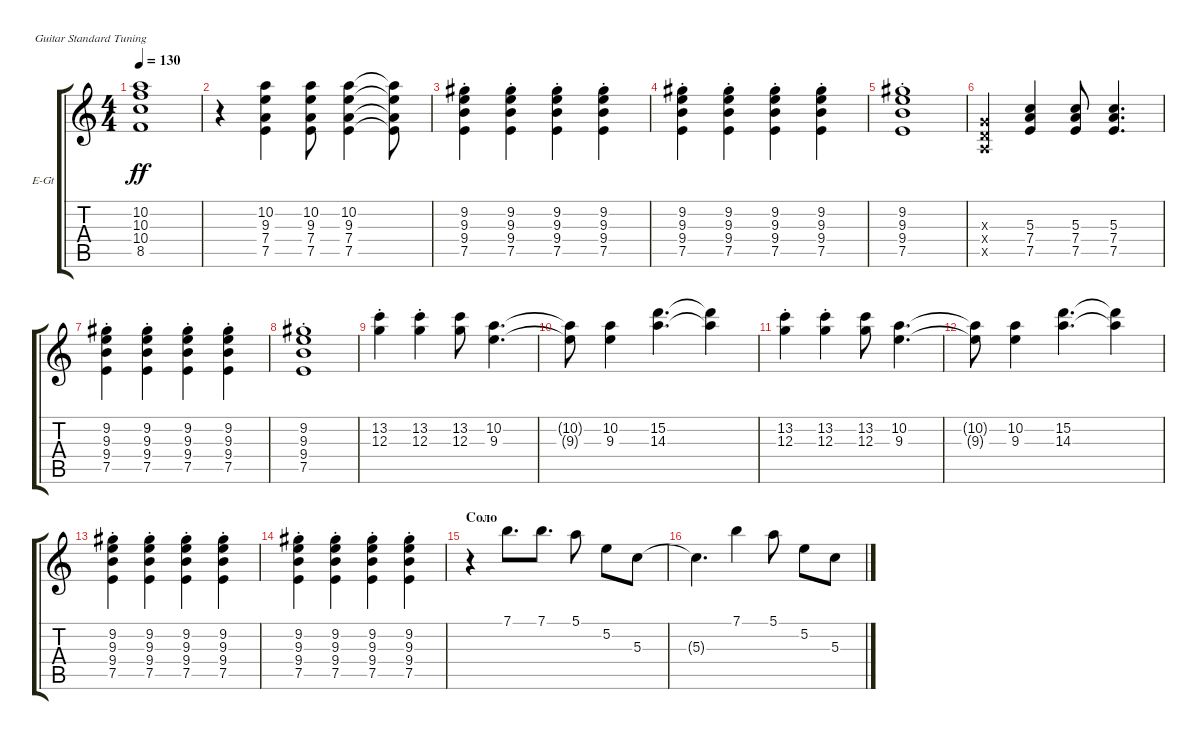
\defaultSystemsLayout 4
\bracketExtendMode groupsimilarinstruments
\firstSystemTrackNameOrientation horizontal
\otherSystemsTrackNameOrientation horizontal
\track ("Ю. Каспарян " "E-Gt") {instrument overdrivenguitar}
\staff {score tabs}
\tuning (E4 B3 G3 D3 A2 E2)
\ts (4 4)
\tempo 130
\clef g2
\ks c
(8.5{t} 10.4{t} 10.3{t} 10.2{t}).1{dy ff} |
r.4 (7.5 7.4 9.3 10.2).4 (7.5 7.4 9.3 10.2).8 (7.5 7.4 9.3 10.2).4 (7.5{t} 7.4{t} 9.3{t} 10.2{t}).8 |
(7.5{st} 9.4{st} 9.3{st} 9.2{st}).4 (7.5{st} 9.4{st} 9.3{st} 9.2{st}).4 (7.5{st} 9.4{st} 9.3{st} 9.2{st}).4 (7.5{st} 9.4{st} 9.3{st} 9.2{st}).4 |
(7.5{st} 9.4{st} 9.3{st} 9.2{st}).4 (7.5{st} 9.4{st} 9.3{st} 9.2{st}).4 (7.5{st} 9.4{st} 9.3{st} 9.2{st}).4 (7.5{st} 9.4{st} 9.3{st} 9.2{st}).4 |
(7.5{st} 9.4{st} 9.3{st} 9.2{st}).1 |
(0.3{x} 0.4{x} 0.5{x}).4 (7.5 7.4 5.3).4 (5.3 7.4 7.5).8 (7.5 7.4 5.3).4{d} |
(7.5{st} 9.4{st} 9.3{st} 9.2{st}).4 (7.5{st} 9.4{st} 9.3{st} 9.2{st}).4 (7.5{st} 9.4{st} 9.3{st} 9.2{st}).4 (7.5{st} 9.4{st} 9.3{st} 9.2{st}).4 |
(7.5{st} 9.4{st} 9.3{st} 9.2{st}).1 |
(13.2{st} 12.3{st}).4 (13.2{st} 12.3{st}).4 (13.2 12.3).8 (10.2 9.3).4{d} |
(10.2{t} 9.3{t}).8 (10.2 9.3).4 (15.2 14.3).4{d} (15.2{t} 14.3{t}).4 |
(13.2{st} 12.3{st}).4 (13.2{st} 12.3{st}).4 (13.2 12.3).8 (10.2 9.3).4{d} |
(10.2{t} 9.3{t}).8 (10.2 9.3).4 (15.2 14.3).4{d} (15.2{t} 14.3{t}).4 |
(7.5{st} 9.4{st} 9.3{st} 9.2{st}).4 (7.5{st} 9.4{st} 9.3{st} 9.2{st}).4 (7.5{st} 9.4{st} 9.3{st} 9.2{st}).4 (7.5{st} 9.4{st} 9.3{st} 9.2{st}).4 |
(7.5{st} 9.4{st} 9.3{st} 9.2{st}).4 (7.5{st} 9.4{st} 9.3{st} 9.2{st}).4 (7.5{st} 9.4{st} 9.3{st} 9.2{st}).4 (7.5{st} 9.4{st} 9.3{st} 9.2{st}).4 |
\section ("" "Соло")
r.4 7.1.8{d} 7.1.8{d} 5.1.8 5.2.8 5.3.8 |
5.3{t}.4{d} 7.1.4 5.1.8 5.2.8 5.3.8
